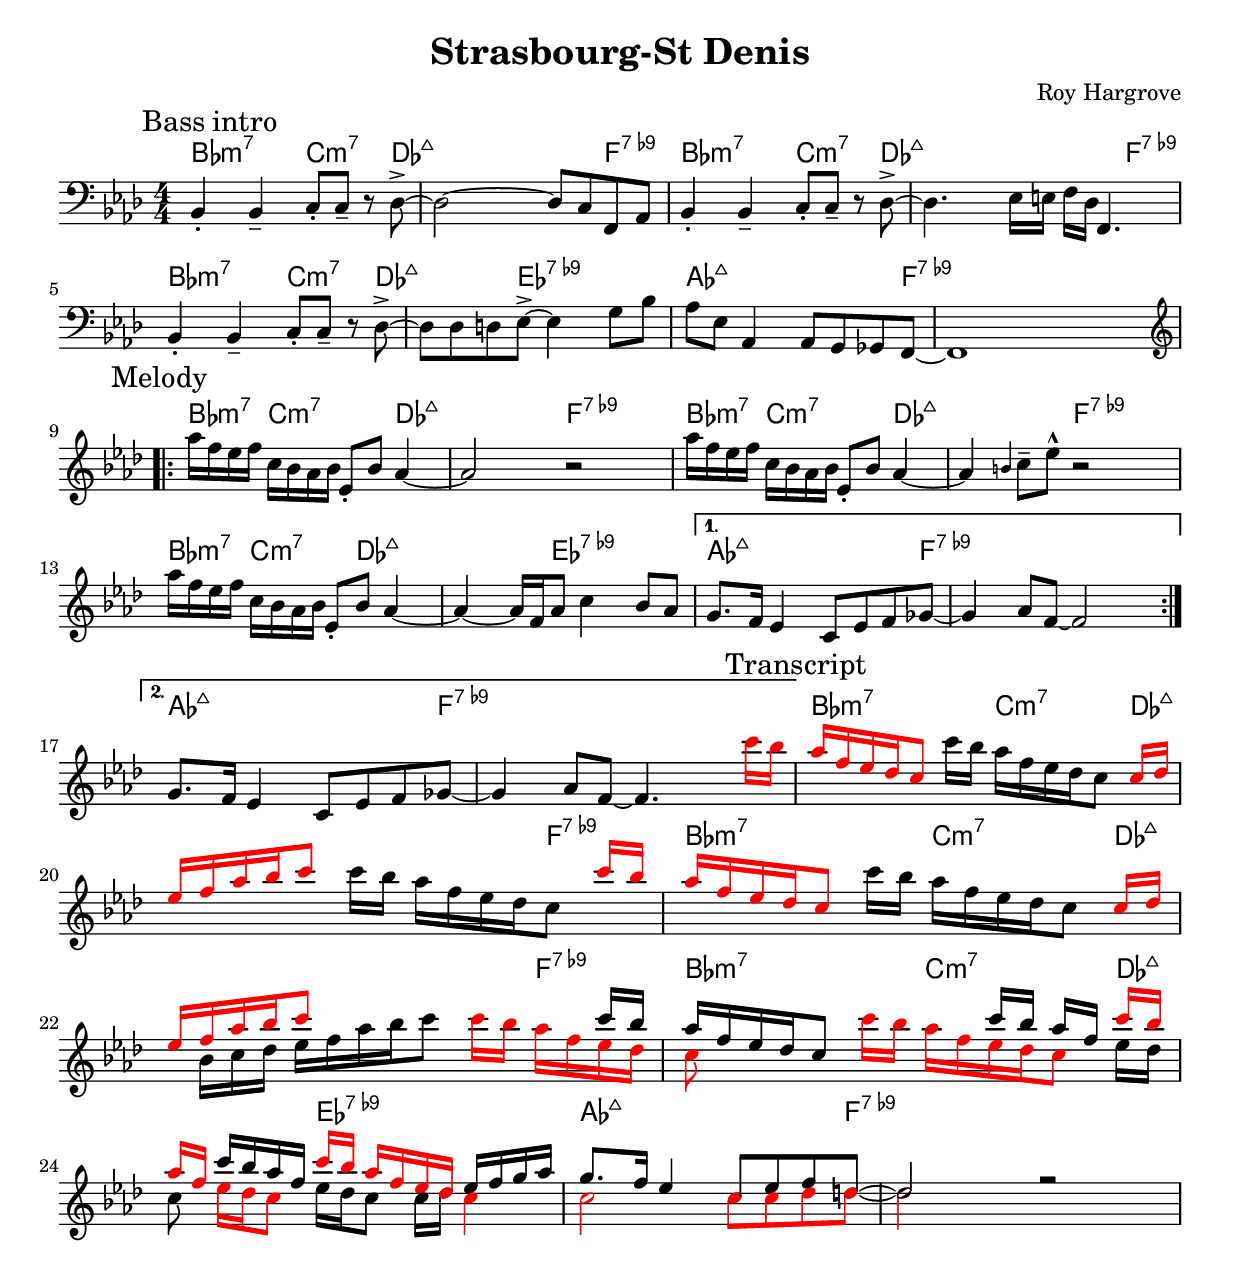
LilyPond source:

\version "2.18.2"	

noteCibleTransposition =   c   % c         % d pour Si b %  a, pour Mi b

ton = ""

indent = 0

melodie =  \relative c{
  %\tempo \markup {Easy tempo}
  \clef bass
  \key aes \major
  \numericTimeSignature
  \time 4/4
  \mark \markup{Bass intro}
  bes4-. bes-- c8-. c--  r8 des->~ | des2~ des8 c f, aes | bes4-. bes-- c8-. c-- r8 des->~ | des4. ees16 e f des f,4. | \break
  bes4-. bes-- c8-. c--  r8 des->~ | des des d ees->~ ees4 g8 bes | aes ees aes,4 aes8 g ges f~ | f1 \break
  \clef G
  \mark \markup{Melody}
  \repeat volta 2 {
    aes'''16 f ees f  c bes aes bes ees,8-. bes' aes4~ | aes2 r2 |  aes'16 f ees f  c bes aes bes ees,8-. bes' aes4~ | aes4 \grace{b} c8-- ees-^ r2 |
    aes16 f ees f  c bes aes bes ees,8-. bes' aes4~ | aes4~ aes16 f aes8 c4 bes8 aes |
  }
  \alternative {
    {g8. f16 ees4 c8 ees f ges~ | ges4 aes8 f~ f2 | \break} 
    {g8. f16 ees4 c8 ees f ges~ | ges4 aes8 f~ f4. \override NoteHead.color = #red \override Stem.color = "red" \override Beam.color = "red" c''16 bes |}
  }
  \mark \markup {Transcript}
  << { \voiceOne 
  aes[ f ees des c8]  s16 s s s s s s8  c16 des | \break
  ees[ f aes bes c8] s16 s s s s s s8  c16 bes |
  aes[ f ees des c8]  s16 s s s s s s8  c16 des | \break
  ees16[ f aes bes c8] s16 s s s  \stemDown c[ bes] aes[ f ees des]  c8 s16 s s s c'[ bes] aes[ f ees des c8] \stemUp c'16 bes | \break
  aes[ f] \stemDown ees[ des c8] \stemUp  c'16 bes aes f ees des \stemDown c4] | c2 c8 c des d~ | d2 r2 | }
     \new Voice { \voiceTwo
		  s8 s s c'16 bes aes[ f ees des c8] s8 |
		  s8 s s c'16 bes aes[ f ees des c8] s8 |
		  s8 s s c'16 bes aes[ f ees des c8] s8 |
		  s16 bes c des ees[ f aes bes c8] s8 s  \stemUp c16 bes |
		  aes[ f ees des c8] s4  c'16[ bes] aes[ f] \stemDown ees[ des] |
		  c8 \stemUp  c'16[ bes aes f] \stemDown ees[ des c8]   c16 des \stemUp ees f g aes | 
		  g8. f16 ees4 c8 ees f d~ | d2 s2 |
		}
   >>

}



harmonie =  \chordmode{
  bes2:min7 c4.:min7 des2.:maj7 s8 f4:7.9- | bes2:min7 c4.:min7 des2.:maj7 s8 f4:7.9- |
  bes2:min7 c4.:min7 des2:maj7 ees2:7.9- s8 | aes2.:maj7 s8 f1:7.9- s8
  \repeat volta 2 {
    bes4:min7 c2:min7 des2.:maj7  f2:7.9- | bes4:min7 c2:min7  des2.:maj7  f2:7.9- |
    bes4:min7 c4.:min7 des2.:maj7 ees2:7.9- s8 |
  }
  \alternative {
    {aes2.:maj7 s8 f1:7.9- s8}
    {aes2.:maj7 s8 f1:7.9- s8}
  }
  bes2:min7 c4.:min7 des2.:maj7 s8 f4:7.9- | bes2:min7 c4.:min7 des2.:maj7 s8 f4:7.9- |
  bes2:min7 c4.:min7 des2:maj7 ees2:7.9- s8 | aes2.:maj7 s8 f1:7.9- s8
  
  
  
}



\header {
  title = #(string-append "Strasbourg-St Denis" ton )
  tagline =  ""
  composer = "Roy Hargrove"
}



\score{
  <<
    \new ChordNames {
      \transpose c \noteCibleTransposition{
	\harmonie
      }
    }
    \new Staff { 
      \transpose c \noteCibleTransposition {
      \melodie
      }
    }
  >>
  \layout{ \context {      \Score      proportionalNotationDuration = #(ly:make-moment 4 30     )   } }
}






\score {
  <<
    \new Staff \with {midiInstrument = #"electric piano 1"}<< \unfoldRepeats{\melodie 
                                 }  >>
    \new Staff \with {midiInstrument = #"electric piano 1"} << \unfoldRepeats{\harmonie
                          } >> 
  >>
\midi{ \tempo 4 = 100 }
}